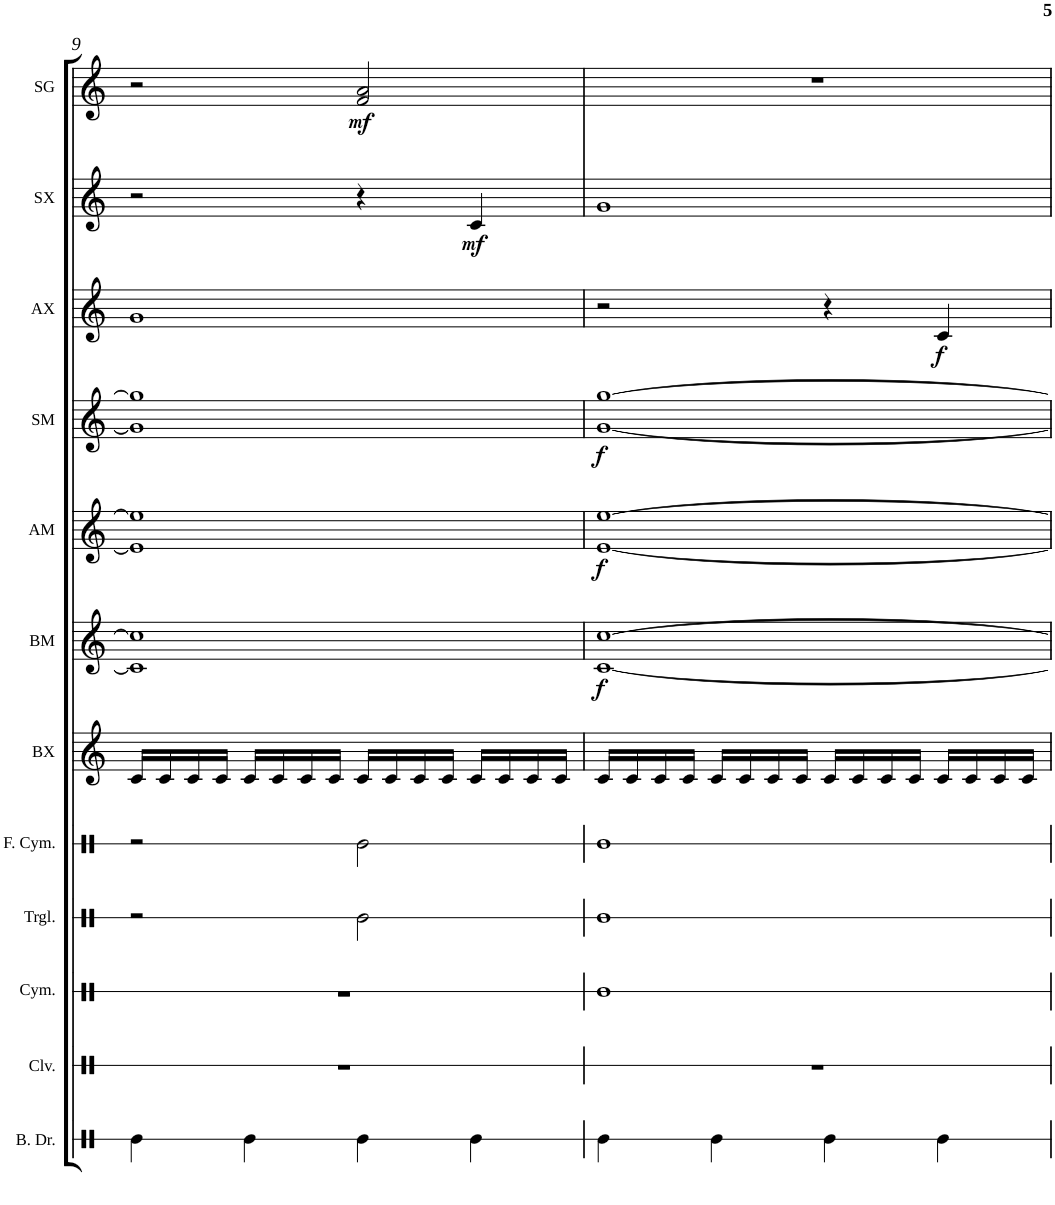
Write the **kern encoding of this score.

**kern	**kern	**kern	**kern	**kern	**kern	**kern	**dynam	**kern	**dynam	**kern	**dynam	**kern	**dynam	**kern	**dynam	**kern	**dynam
*part12	*part11	*part10	*part9	*part8	*part7	*part6	*part6	*part5	*part5	*part4	*part4	*part3	*part3	*part2	*part2	*part1	*part1
*staff12	*staff11	*staff10	*staff9	*staff8	*staff7	*staff6	*staff6	*staff5	*staff5	*staff4	*staff4	*staff3	*staff3	*staff2	*staff2	*staff1	*staff1
*I"Bass Drum	*I"Claves	*I"Cymbals	*I"Triangle	*I"Finger Cymbals	*I"Bass Xylophone	*I"Bass Metallophone	*	*I"Alto Metallophone	*	*I"Soprano Metallophone	*	*I"Alto Xylophone	*	*I"Soprano Xylophone	*	*I"Soprano Glockenspiel	*
*I'B. Dr.	*I'Clv.	*I'Cym.	*I'Trgl.	*I'F. Cym.	*I'BX	*I'BM	*	*I'AM	*	*I'SM	*	*I'AX	*	*I'SX	*	*I'SG	*
!!LO:PB:g=z
*clefX	*clefX	*clefX	*clefX	*clefX	*clefG2	*clefG2	*	*clefG2	*	*clefG2	*	*clefG2	*	*clefG2	*	*clefG2	*
*	*	*	*	*	*Trd7c12	*Trd7c12	*	*	*	*Trd-7c-12	*	*	*	*Trd-7c-12	*	*Trd-14c-24	*
*k[]	*k[]	*k[]	*k[]	*k[]	*k[]	*k[]	*	*k[]	*	*k[]	*	*k[]	*	*k[]	*	*k[]	*
*M4/4	*M4/4	*M4/4	*M4/4	*M4/4	*M4/4	*M4/4	*	*M4/4	*	*M4/4	*	*M4/4	*	*M4/4	*	*M4/4	*
=9	=9	=9	=9	=9	=9	=9	=9	=9	=9	=9	=9	=9	=9	=9	=9	=9	=9
4Re\	1r	1r	2r	2r	16c/LL	1c] 1cc]	.	1e] 1ee]	.	1g] 1gg]	.	1g	.	2r	.	2r	.
.	.	.	.	.	16c/	.	.	.	.	.	.	.	.	.	.	.	.
.	.	.	.	.	16c/	.	.	.	.	.	.	.	.	.	.	.	.
.	.	.	.	.	16c/JJ	.	.	.	.	.	.	.	.	.	.	.	.
4Re\	.	.	.	.	16c/LL	.	.	.	.	.	.	.	.	.	.	.	.
.	.	.	.	.	16c/	.	.	.	.	.	.	.	.	.	.	.	.
.	.	.	.	.	16c/	.	.	.	.	.	.	.	.	.	.	.	.
.	.	.	.	.	16c/JJ	.	.	.	.	.	.	.	.	.	.	.	.
!	!	!	!	!	!	!	!	!	!	!	!	!	!	!	!	!	!LO:DY:b
4Re\	.	.	2Re\	2Re\	16c/LL	.	.	.	.	.	.	.	.	4r	.	2f/ 2a/	mf
.	.	.	.	.	16c/	.	.	.	.	.	.	.	.	.	.	.	.
.	.	.	.	.	16c/	.	.	.	.	.	.	.	.	.	.	.	.
.	.	.	.	.	16c/JJ	.	.	.	.	.	.	.	.	.	.	.	.
!	!	!	!	!	!	!	!	!	!	!	!	!	!	!	!LO:DY:b	!	!
4Re\	.	.	.	.	16c/LL	.	.	.	.	.	.	.	.	4c/	mf	.	.
.	.	.	.	.	16c/	.	.	.	.	.	.	.	.	.	.	.	.
.	.	.	.	.	16c/	.	.	.	.	.	.	.	.	.	.	.	.
.	.	.	.	.	16c/JJ	.	.	.	.	.	.	.	.	.	.	.	.
=10	=10	=10	=10	=10	=10	=10	=10	=10	=10	=10	=10	=10	=10	=10	=10	=10	=10
!	!	!	!	!	!	!	!LO:DY:b	!	!LO:DY:b	!	!LO:DY:b	!	!	!	!	!	!
4Re\	1r	1Re	1Re	1Re	16c/LL	[1c [1cc	f	[1e [1ee	f	[1g [1gg	f	2r	.	1g	.	1r	.
.	.	.	.	.	16c/	.	.	.	.	.	.	.	.	.	.	.	.
.	.	.	.	.	16c/	.	.	.	.	.	.	.	.	.	.	.	.
.	.	.	.	.	16c/JJ	.	.	.	.	.	.	.	.	.	.	.	.
4Re\	.	.	.	.	16c/LL	.	.	.	.	.	.	.	.	.	.	.	.
.	.	.	.	.	16c/	.	.	.	.	.	.	.	.	.	.	.	.
.	.	.	.	.	16c/	.	.	.	.	.	.	.	.	.	.	.	.
.	.	.	.	.	16c/JJ	.	.	.	.	.	.	.	.	.	.	.	.
4Re\	.	.	.	.	16c/LL	.	.	.	.	.	.	4r	.	.	.	.	.
.	.	.	.	.	16c/	.	.	.	.	.	.	.	.	.	.	.	.
.	.	.	.	.	16c/	.	.	.	.	.	.	.	.	.	.	.	.
.	.	.	.	.	16c/JJ	.	.	.	.	.	.	.	.	.	.	.	.
!	!	!	!	!	!	!	!	!	!	!	!	!	!LO:DY:b	!	!	!	!
4Re\	.	.	.	.	16c/LL	.	.	.	.	.	.	4c/	f	.	.	.	.
.	.	.	.	.	16c/	.	.	.	.	.	.	.	.	.	.	.	.
.	.	.	.	.	16c/	.	.	.	.	.	.	.	.	.	.	.	.
.	.	.	.	.	16c/JJ	.	.	.	.	.	.	.	.	.	.	.	.
=	=	=	=	=	=	=	=	=	=	=	=	=	=	=	=	=	=
*-	*-	*-	*-	*-	*-	*-	*-	*-	*-	*-	*-	*-	*-	*-	*-	*-	*-
